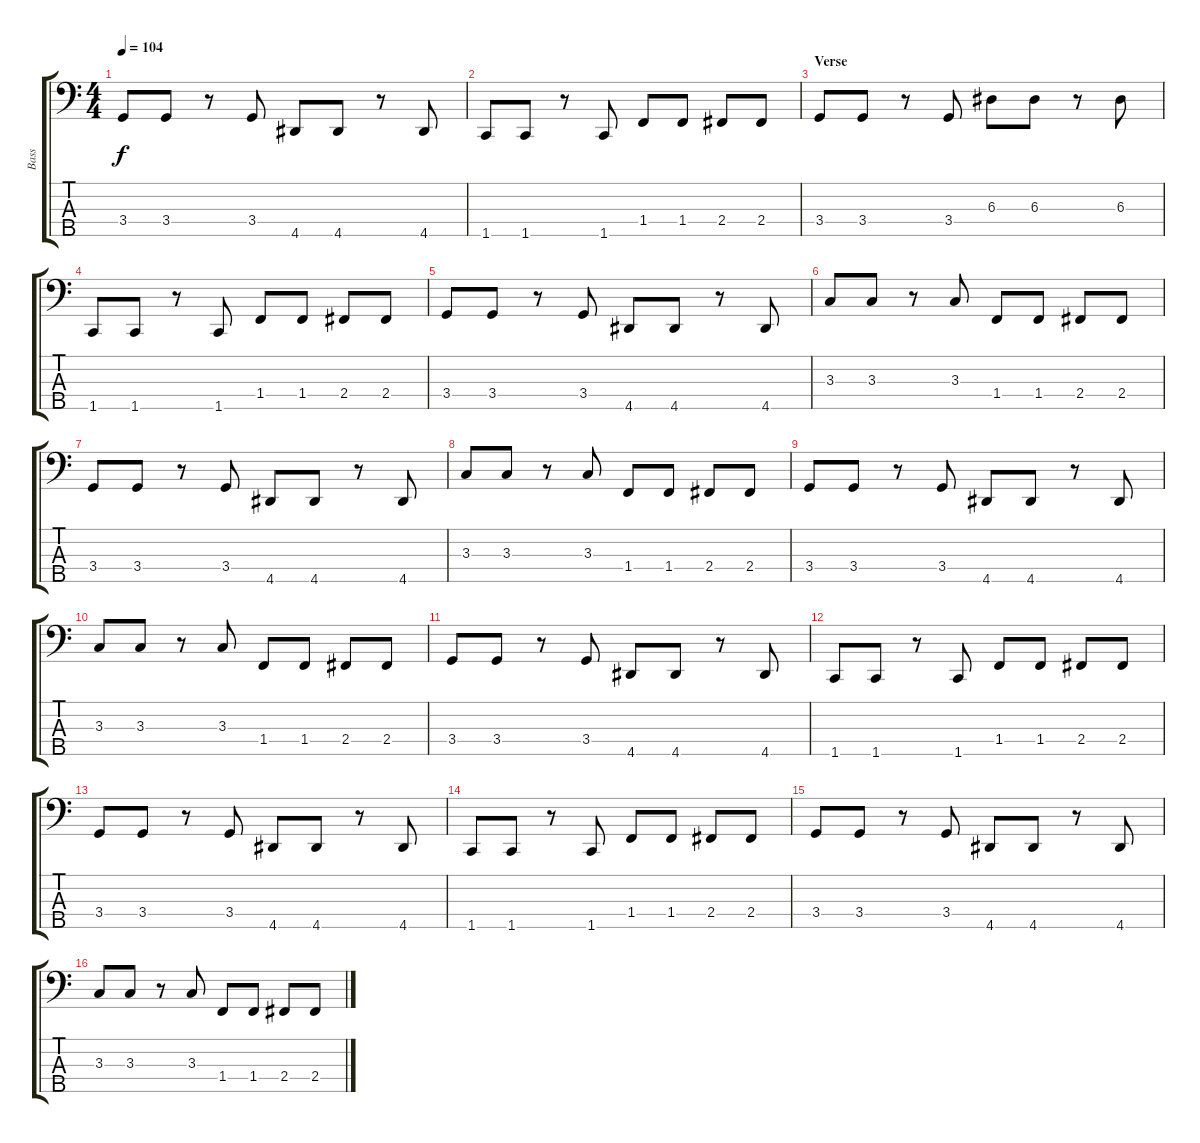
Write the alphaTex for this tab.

\track ("Bass" "Bass") {instrument synthbass2}
\staff {score tabs}
\tuning (G2 D2 A1 E1 B0) {hide}
\ts (4 4)
\tempo 104
\clef f4
\ks c
3.4.8{dy f} 3.4.8 r.8 3.4.8 4.5.8 4.5.8 r.8 4.5.8 |
1.5.8 1.5.8 r.8 1.5.8 1.4.8 1.4.8 2.4.8 2.4.8 |
\section ("" "Verse")
3.4.8 3.4.8 r.8 3.4.8 6.3.8 6.3.8 r.8 6.3.8 |
1.5.8 1.5.8 r.8 1.5.8 1.4.8 1.4.8 2.4.8 2.4.8 |
3.4.8 3.4.8 r.8 3.4.8 4.5.8 4.5.8 r.8 4.5.8 |
3.3.8 3.3.8 r.8 3.3.8 1.4.8 1.4.8 2.4.8 2.4.8 |
3.4.8 3.4.8 r.8 3.4.8 4.5.8 4.5.8 r.8 4.5.8 |
3.3.8 3.3.8 r.8 3.3.8 1.4.8 1.4.8 2.4.8 2.4.8 |
3.4.8 3.4.8 r.8 3.4.8 4.5.8 4.5.8 r.8 4.5.8 |
3.3.8 3.3.8 r.8 3.3.8 1.4.8 1.4.8 2.4.8 2.4.8 |
3.4.8 3.4.8 r.8 3.4.8 4.5.8 4.5.8 r.8 4.5.8 |
1.5.8 1.5.8 r.8 1.5.8 1.4.8 1.4.8 2.4.8 2.4.8 |
3.4.8 3.4.8 r.8 3.4.8 4.5.8 4.5.8 r.8 4.5.8 |
1.5.8 1.5.8 r.8 1.5.8 1.4.8 1.4.8 2.4.8 2.4.8 |
3.4.8 3.4.8 r.8 3.4.8 4.5.8 4.5.8 r.8 4.5.8 |
3.3.8 3.3.8 r.8 3.3.8 1.4.8 1.4.8 2.4.8 2.4.8
